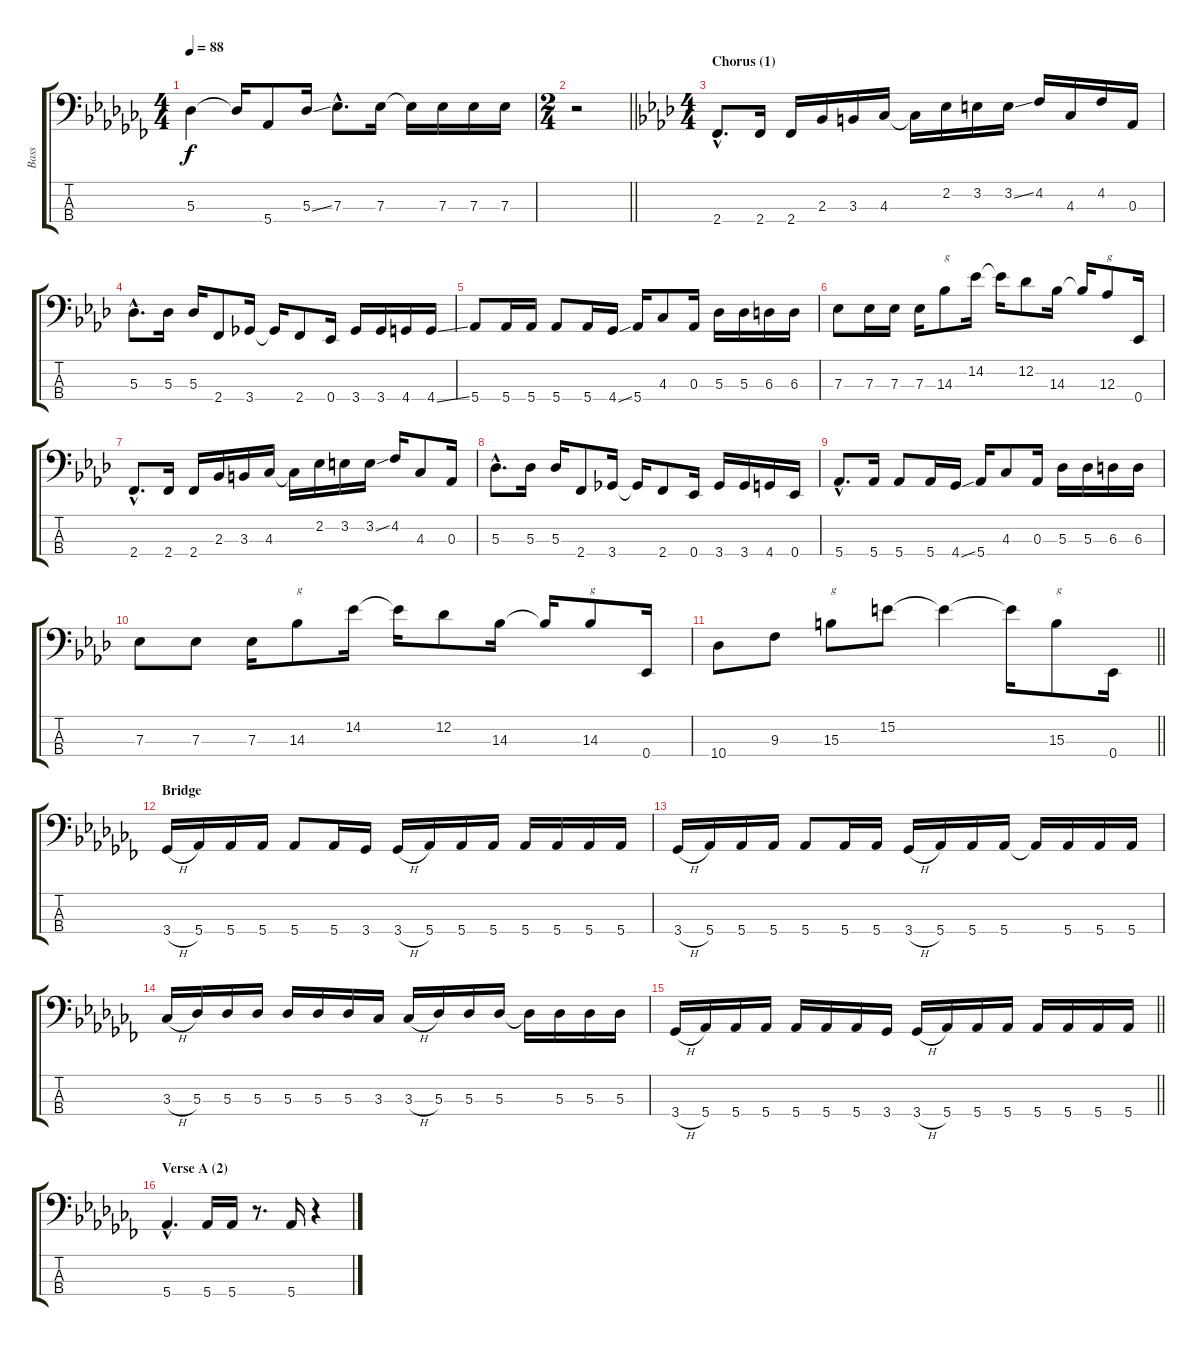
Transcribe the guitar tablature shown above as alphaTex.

\track ("Bass" "Bass") {instrument electricbasspick}
\staff {score tabs}
\tuning (Gb2 Db2 Ab1 Eb1) {hide}
\ts (4 4)
\tempo 88
\clef f4
\ks abminor
5.3.4{dy f} 5.3{t}.16 5.4.8 5.3{ss}.16 7.3{hac}.8{d} 7.3.16 7.3{t}.16 7.3.16 7.3.16 7.3.16 |
\ts (2 4)
\barLineRight lightlight
r.2 |
\ts (4 4)
\section ("" "Chorus (1)")
\ks fminor
2.4{hac}.8{d} 2.4.16 2.4.16 2.3.16 3.3.16 4.3.16 4.3{t}.16 2.2.16 3.2.16 3.2{ss}.16 4.2.16 4.3.16 4.2.16 0.3.16 |
5.3{hac}.8{d} 5.3.16 5.3.16 2.4.8 3.4.16 3.4{t}.16 2.4.8 0.4.16 3.4.16 3.4.16 4.4.16 4.4{ss}.16 |
5.4.8 5.4.16 5.4.16 5.4.8 5.4.16 4.4{ss}.16 5.4.16 4.3.8 0.3.16 5.3.16 5.3.16 6.3.16 6.3.16 |
7.3.8 7.3.16 7.3.16 7.3.16 14.3.8{txt "g"} 14.2.16 14.2{t}.16 12.2.8 14.3.16 14.3{t}.16 12.3.8{txt "g"} 0.4.16 |
2.4{hac}.8{d} 2.4.16 2.4.16 2.3.16 3.3.16 4.3.16 4.3{t}.16 2.2.16 3.2.16 3.2{ss}.16 4.2.16 4.3.8 0.3.16 |
5.3{hac}.8{d} 5.3.16 5.3.16 2.4.8 3.4.16 3.4{t}.16 2.4.8 0.4.16 3.4.16 3.4.16 4.4.16 0.4.16 |
5.4{hac}.8{d} 5.4.16 5.4.8 5.4.16 4.4{ss}.16 5.4.16 4.3.8 0.3.16 5.3.16 5.3.16 6.3.16 6.3.16 |
7.3.8 7.3.8 7.3.16 14.3.8{txt "g"} 14.2.16 14.2{t}.16 12.2.8 14.3.16 14.3{t}.16 14.3.8{txt "g"} 0.4.16 |
\barLineRight lightlight
10.4.8 9.3.8 15.3.8{txt "g"} 15.2.8 15.2{t}.4 15.2{t}.16 15.3.8{txt "g"} 0.4.16 |
\section ("" "Bridge")
\ks abminor
3.4{h}.16 5.4.16 5.4.16 5.4.16 5.4.8 5.4.16 3.4.16 3.4{h}.16 5.4.16 5.4.16 5.4.16 5.4.16 5.4.16 5.4.16 5.4.16 |
3.4{h}.16 5.4.16 5.4.16 5.4.16 5.4.8 5.4.16 5.4.16 3.4{h}.16 5.4.16 5.4.16 5.4.16 5.4{t}.16 5.4.16 5.4.16 5.4.16 |
3.3{h}.16 5.3.16 5.3.16 5.3.16 5.3.16 5.3.16 5.3.16 3.3.16 3.3{h}.16 5.3.16 5.3.16 5.3.16 5.3{t}.16 5.3.16 5.3.16 5.3.16 |
\barLineRight lightlight
3.4{h}.16 5.4.16 5.4.16 5.4.16 5.4.16 5.4.16 5.4.16 3.4.16 3.4{h}.16 5.4.16 5.4.16 5.4.16 5.4.16 5.4.16 5.4.16 5.4.16 |
\section ("" "Verse A (2)")
5.4{hac}.4{d} 5.4.16 5.4.16 r.8{d} 5.4.16 r.4
